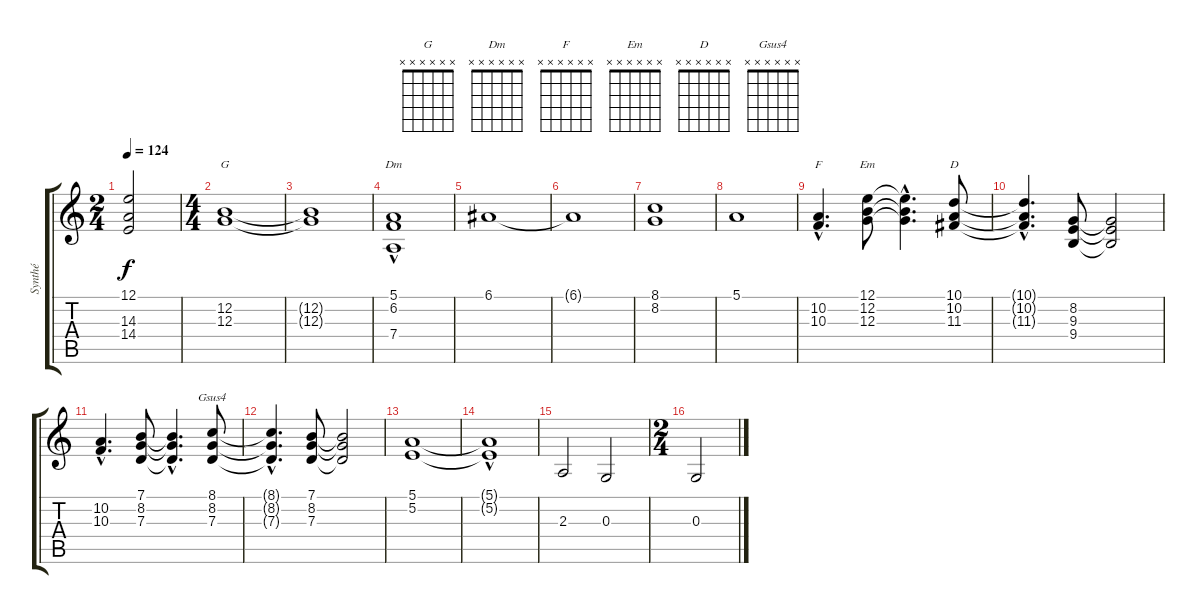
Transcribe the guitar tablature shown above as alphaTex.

\track ("Synthé" "Synthé") {instrument stringensemble2}
\staff {score tabs}
\tuning (E4 B3 G3 D3 A2 E2) {hide}
\chord ("G" x x x x x x) {firstfret 0}
\chord ("Dm" x x x x x x) {firstfret 0}
\chord ("F" x x x x x x) {firstfret 0}
\chord ("Em" x x x x x x) {firstfret 0}
\chord ("D" x x x x x x) {firstfret 0}
\chord ("Gsus4" x x x x x x) {firstfret 0}
\ts (2 4)
\tempo 124
\clef g2
\ks c
(12.1 14.3 14.4).2{dy f} |
\ts (4 4)
(12.2 12.3).1{ch "G"} |
(12.2{t} 12.3{t}).1 |
(5.1{hac} 6.2 7.4).1{ch "Dm"} |
6.1.1 |
6.1{t}.1 |
(8.1 8.2).1 |
5.1.1 |
(10.2{hac} 10.3{hac}).4{d ch "F"} (12.1 12.2 12.3).8{ch "Em"} (12.1{hac t} 12.2{hac t} 12.3{hac t}).4{d} (10.1 10.2 11.3).8{ch "D"} |
(10.1{hac t} 10.2{hac t} 11.3{hac t}).4{d} (8.2 9.3 9.4).8 (8.2{t} 9.3{t} 9.4{t}).2 |
(10.2{hac} 10.3{hac}).4{d} (7.1 8.2 7.3).8 (7.1{hac t} 8.2{hac t} 7.3{hac t}).4{d} (8.1 8.2 7.3).8{ch "Gsus4"} |
(8.1{hac t} 8.2{hac t} 7.3{hac t}).4{d} (7.1 8.2 7.3).8 (7.1{t} 8.2{t} 7.3{t}).2 |
(5.1 5.2).1 |
(5.1{t} 5.2{hac t}).1 |
2.3.2{volume 8 instrument stringensemble1} 0.3.2 |
\ts (2 4)
0.3.2
